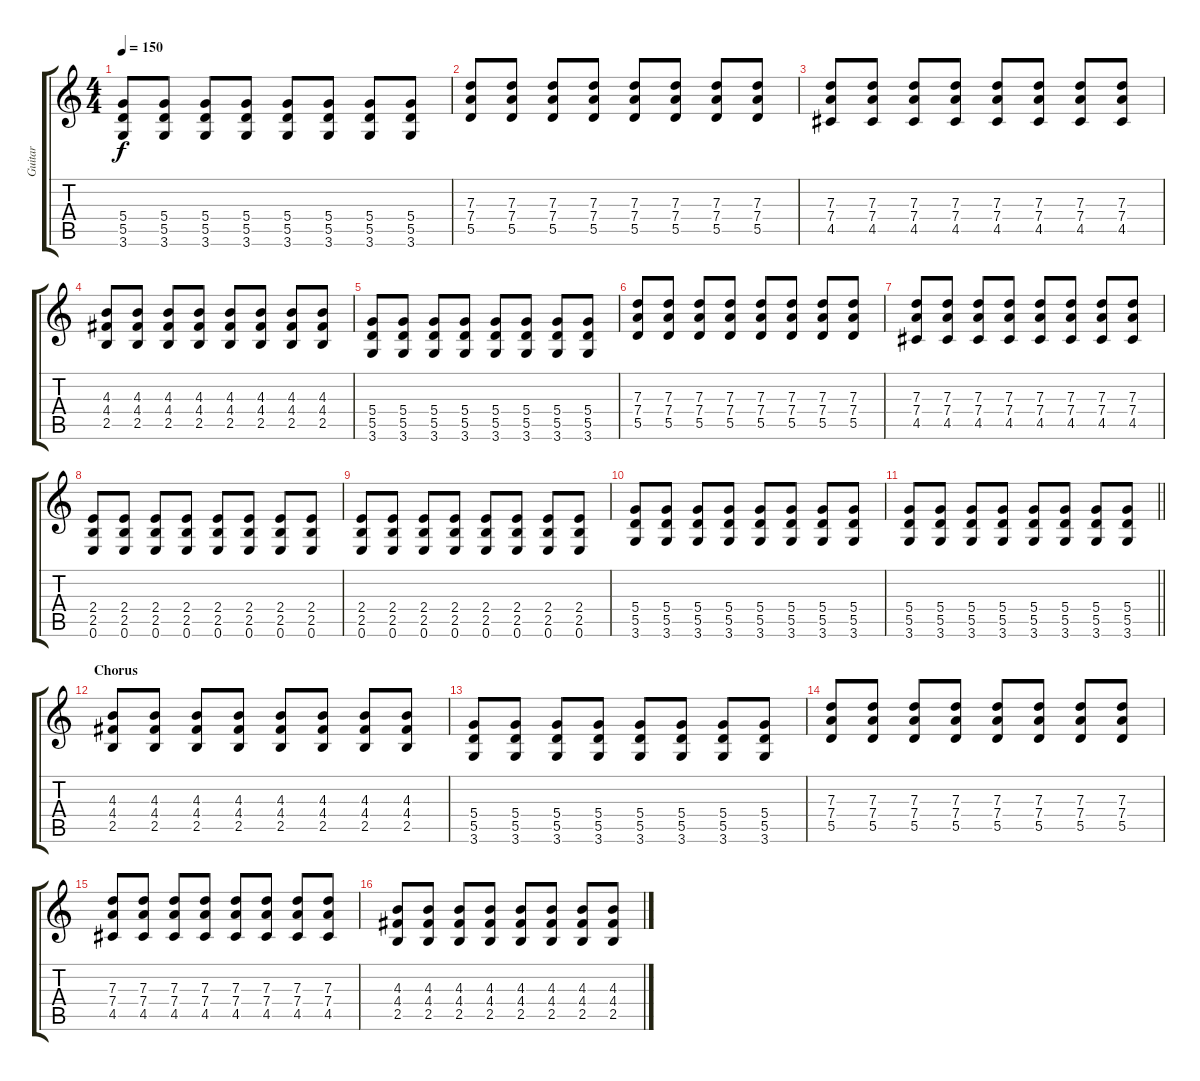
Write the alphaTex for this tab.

\track ("Guitar" "Guitar") {instrument distortionguitar}
\staff {score tabs}
\tuning (E4 B3 G3 D3 A2 E2) {hide}
\ts (4 4)
\tempo 150
\clef g2
\ks c
(5.4 5.5 3.6).8{dy f} (5.4 5.5 3.6).8 (5.4 5.5 3.6).8 (5.4 5.5 3.6).8 (5.4 5.5 3.6).8 (5.4 5.5 3.6).8 (5.4 5.5 3.6).8 (5.4 5.5 3.6).8 |
(7.3 7.4 5.5).8 (7.3 7.4 5.5).8 (7.3 7.4 5.5).8 (7.3 7.4 5.5).8 (7.3 7.4 5.5).8 (7.3 7.4 5.5).8 (7.3 7.4 5.5).8 (7.3 7.4 5.5).8 |
(7.3 7.4 4.5).8 (7.3 7.4 4.5).8 (7.3 7.4 4.5).8 (7.3 7.4 4.5).8 (7.3 7.4 4.5).8 (7.3 7.4 4.5).8 (7.3 7.4 4.5).8 (7.3 7.4 4.5).8 |
(4.3 4.4 2.5).8 (4.3 4.4 2.5).8 (4.3 4.4 2.5).8 (4.3 4.4 2.5).8 (4.3 4.4 2.5).8 (4.3 4.4 2.5).8 (4.3 4.4 2.5).8 (4.3 4.4 2.5).8 |
(5.4 5.5 3.6).8 (5.4 5.5 3.6).8 (5.4 5.5 3.6).8 (5.4 5.5 3.6).8 (5.4 5.5 3.6).8 (5.4 5.5 3.6).8 (5.4 5.5 3.6).8 (5.4 5.5 3.6).8 |
(7.3 7.4 5.5).8 (7.3 7.4 5.5).8 (7.3 7.4 5.5).8 (7.3 7.4 5.5).8 (7.3 7.4 5.5).8 (7.3 7.4 5.5).8 (7.3 7.4 5.5).8 (7.3 7.4 5.5).8 |
(7.3 7.4 4.5).8 (7.3 7.4 4.5).8 (7.3 7.4 4.5).8 (7.3 7.4 4.5).8 (7.3 7.4 4.5).8 (7.3 7.4 4.5).8 (7.3 7.4 4.5).8 (7.3 7.4 4.5).8 |
(2.4 2.5 0.6).8 (2.4 2.5 0.6).8 (2.4 2.5 0.6).8 (2.4 2.5 0.6).8 (2.4 2.5 0.6).8 (2.4 2.5 0.6).8 (2.4 2.5 0.6).8 (2.4 2.5 0.6).8 |
(2.4 2.5 0.6).8 (2.4 2.5 0.6).8 (2.4 2.5 0.6).8 (2.4 2.5 0.6).8 (2.4 2.5 0.6).8 (2.4 2.5 0.6).8 (2.4 2.5 0.6).8 (2.4 2.5 0.6).8 |
(5.4 5.5 3.6).8 (5.4 5.5 3.6).8 (5.4 5.5 3.6).8 (5.4 5.5 3.6).8 (5.4 5.5 3.6).8 (5.4 5.5 3.6).8 (5.4 5.5 3.6).8 (5.4 5.5 3.6).8 |
\barLineRight lightlight
(5.4 5.5 3.6).8 (5.4 5.5 3.6).8 (5.4 5.5 3.6).8 (5.4 5.5 3.6).8 (5.4 5.5 3.6).8 (5.4 5.5 3.6).8 (5.4 5.5 3.6).8 (5.4 5.5 3.6).8 |
\section ("" "Chorus")
(4.3 4.4 2.5).8 (4.3 4.4 2.5).8 (4.3 4.4 2.5).8 (4.3 4.4 2.5).8 (4.3 4.4 2.5).8 (4.3 4.4 2.5).8 (4.3 4.4 2.5).8 (4.3 4.4 2.5).8 |
(5.4 5.5 3.6).8 (5.4 5.5 3.6).8 (5.4 5.5 3.6).8 (5.4 5.5 3.6).8 (5.4 5.5 3.6).8 (5.4 5.5 3.6).8 (5.4 5.5 3.6).8 (5.4 5.5 3.6).8 |
(7.3 7.4 5.5).8 (7.3 7.4 5.5).8 (7.3 7.4 5.5).8 (7.3 7.4 5.5).8 (7.3 7.4 5.5).8 (7.3 7.4 5.5).8 (7.3 7.4 5.5).8 (7.3 7.4 5.5).8 |
(7.3 7.4 4.5).8 (7.3 7.4 4.5).8 (7.3 7.4 4.5).8 (7.3 7.4 4.5).8 (7.3 7.4 4.5).8 (7.3 7.4 4.5).8 (7.3 7.4 4.5).8 (7.3 7.4 4.5).8 |
(4.3 4.4 2.5).8 (4.3 4.4 2.5).8 (4.3 4.4 2.5).8 (4.3 4.4 2.5).8 (4.3 4.4 2.5).8 (4.3 4.4 2.5).8 (4.3 4.4 2.5).8 (4.3 4.4 2.5).8
